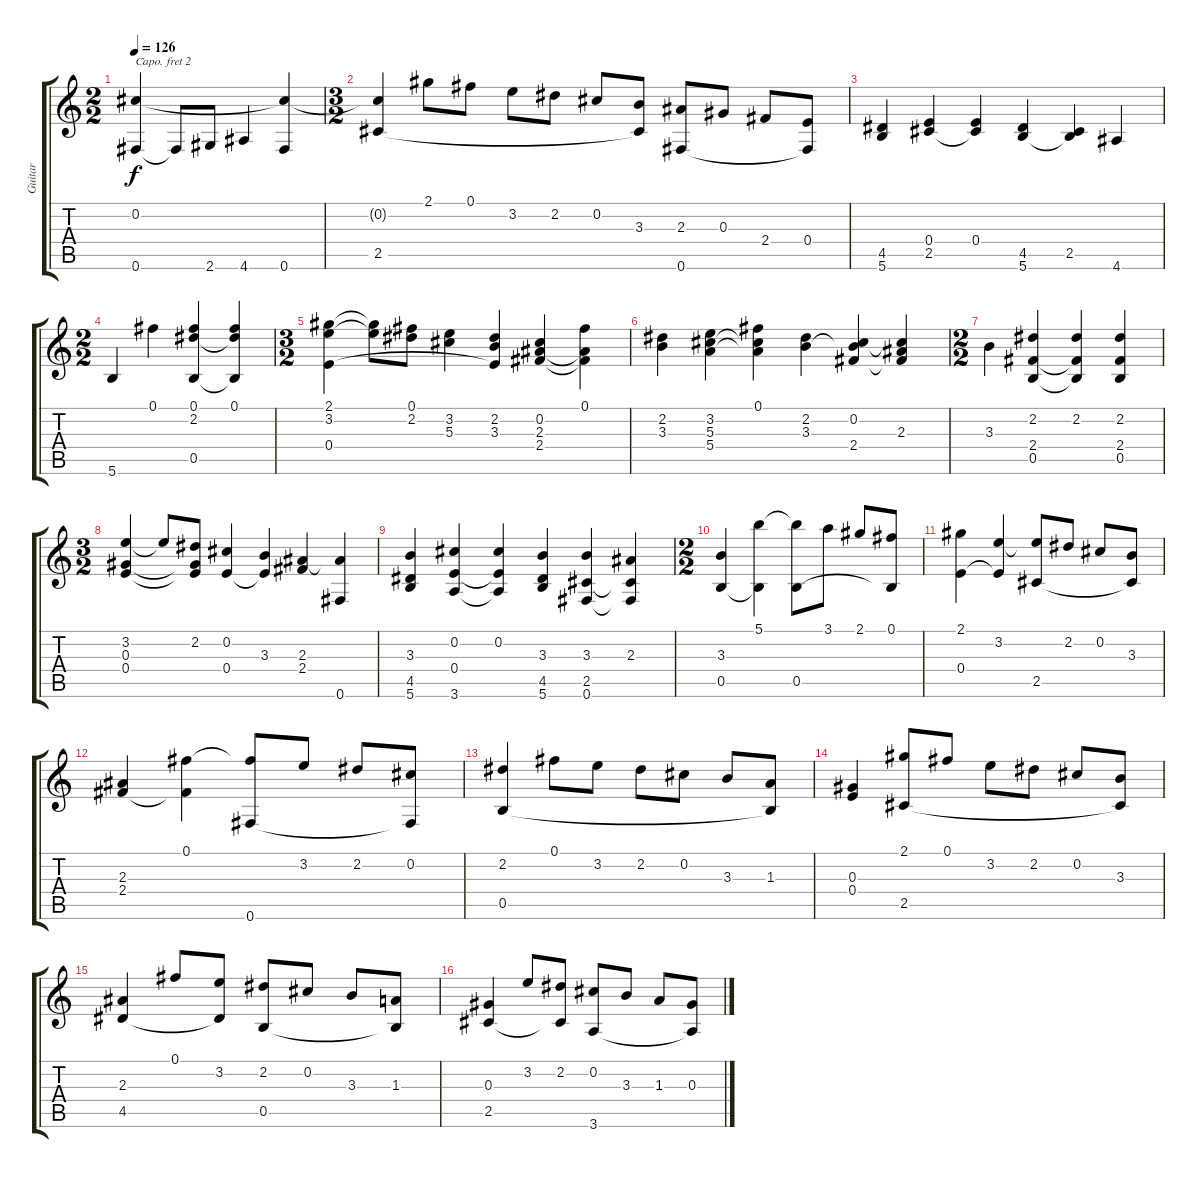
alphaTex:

\track ("Guitar" "Guitar") {instrument acousticguitarnylon}
\staff {score tabs}
\capo 2
\tuning (E4 B3 Gb3 D3 A2 E2) {hide}
\ts (2 2)
\tempo 126
\clef g2
\ks c
(0.2 0.6).4{dy f} 0.6{t}.8 2.6.8 4.6.4 (0.2{t} 0.6).4 |
\ts (3 2)
(0.2{t} 2.5).4 2.1.8 0.1.8 3.2.8 2.2.8 0.2.8 (3.3 2.5{t}).8 (2.3 0.6).8 0.3.8 2.4.8 (0.4 0.6{t}).8 |
(4.5 5.6).4 (0.4 2.5).4 (0.4 2.5{t}).4 (4.5 5.6).4 (2.5 5.6{t}).4 4.6.4 |
\ts (2 2)
5.6.4 0.1.4 (0.1 2.2 0.5).4 (0.1 2.2{t} 0.5{t}).4 |
\ts (3 2)
(2.1 3.2 0.4).4 (2.1{t} 3.2{t}).8 (0.1 2.2).8 (3.2 5.3).4 (2.2 3.3 0.4{t}).4 (0.2 2.3 2.4).4 (0.1 2.3{t} 2.4{t}).4 |
(2.2 3.3).4 (3.2 5.3 5.4).4 (0.1 5.3{t} 5.4{t}).4 (2.2 3.3).4 (0.2 3.3{t} 2.4).4 (0.2{t} 2.3 2.4{t}).4 |
\ts (2 2)
3.3.4 (2.2 2.4 0.5).4 (2.2 2.4{t} 0.5{t}).4 (2.2 2.4 0.5).4 |
\ts (3 2)
(3.2 0.3 0.4).4 3.2{t}.8 (2.2 0.3{t} 0.4{t}).8 (0.2 0.4).4 (3.3 0.4{t}).4 (2.3 2.4).4 (2.3{t} 0.6).4 |
(3.3 4.5 5.6).4 (0.2 0.4 3.6).4 (0.2 0.4{t} 3.6{t}).4 (3.3 4.5 5.6).4 (3.3 2.5 0.6).4 (2.3 2.5{t} 0.6{t}).4 |
\ts (2 2)
(3.3 0.5).4 (5.1 0.5{t}).4 (5.1{t} 0.5).8 3.1.8 2.1.8 (0.1 0.5{t}).8 |
(2.1 0.4).4 (3.2 0.4{t}).4 (3.2{t} 2.5).8 2.2.8 0.2.8 (3.3 2.5{t}).8 |
(2.3 2.4).4 (0.1 2.4{t}).4 (0.1{t} 0.6).8 3.2.8 2.2.8 (0.2 0.6{t}).8 |
(2.2 0.5).4 0.1.8 3.2.8 2.2.8 0.2.8 3.3.8 (1.3 0.5{t}).8 |
(0.3 0.4).4 (2.1 2.5).8 0.1.8 3.2.8 2.2.8 0.2.8 (3.3 2.5{t}).8 |
(2.3 4.5).4 0.1.8 (3.2 4.5{t}).8 (2.2 0.5).8 0.2.8 3.3.8 (1.3 0.5{t}).8 |
(0.3 2.5).4 3.2.8 (2.2 2.5{t}).8 (0.2 3.6).8 3.3.8 1.3.8 (0.3 3.6{t}).8
